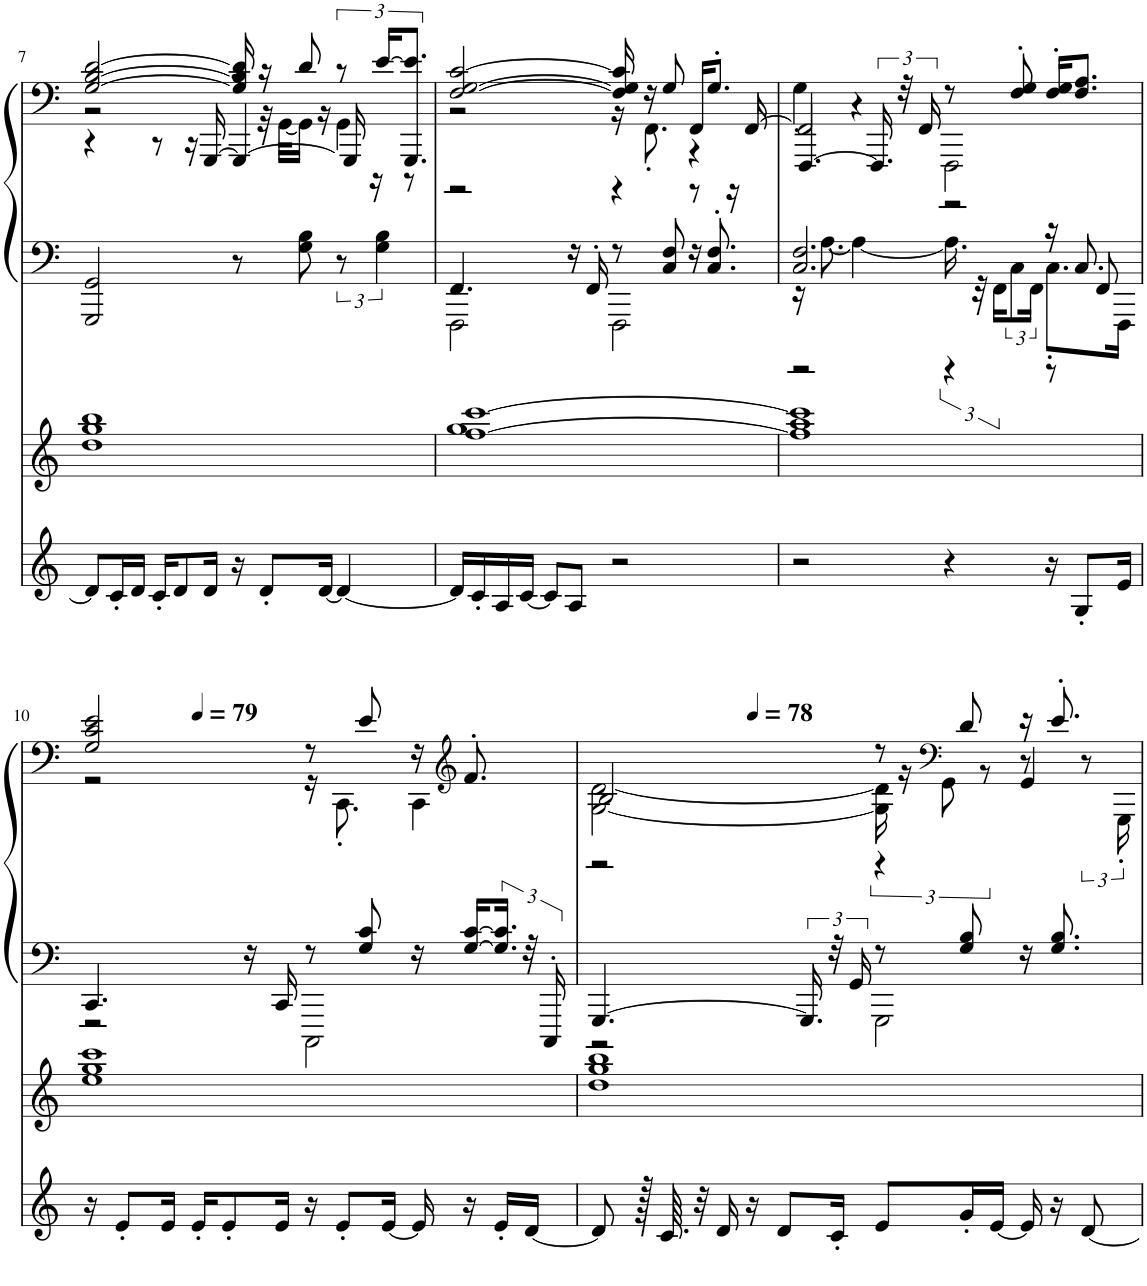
**kern	**kern	**kern	**kern
*part3	*part2	*part1	*part1
*staff4	*staff3	*staff2	*staff1
*I"Calliope	*I"Drawbar Organ	*I"Bright Piano	*
*	*	*I'Pno	*
!!LO:PB:g=z
*clefG2	*clefG2	*clefF4	*clefF4
*k[]	*k[]	*k[]	*k[]
*M4/4	*M4/4	*M4/4	*M4/4
=7	=7	=7	=7
*	*	*	*^
*	*	*	*	*^
8d/L]	1dd 1gg 1bb	2GGG/ 2GG/	[2G/ [2B/ [2d/	2r	4r
16c'/L	.	.	.	.	.
16d/JJ	.	.	.	.	.
16c'/KL	.	.	.	.	8r
8d/	.	.	.	.	.
.	.	.	.	.	16r
16d/Jk	.	.	.	.	[16GGG/
16r	.	8r	16G/] 16B/] 16d/]	16r	4GGG/_
8d'/L	.	.	16r	32r	.
.	.	.	.	[32GG\KLL	.
.	.	8G\ 8B\	8d/	16GG\JJ]	.
[16d/Jk	.	.	.	16r	.
4d/_	.	12r	12r	4GG\	16GGG/]
.	.	.	.	.	16r
.	.	6G\ 6B\	[24e/KL	.	.
.	.	.	12.GGG/ 12.e/]J	.	8r
=8	=8	=8	=8	=8	=8
*	*^	*^	*	*	*
16d/LL]	[1ff [1ccc	1gg	4.FF/	2FFF\	[2F/ [2G/ [2c/	2r	2r
16c'/	.	.	.	.	.	.	.
16A/	.	.	.	.	.	.	.
[16c/JJ	.	.	.	.	.	.	.
8c/L]	.	.	.	.	.	.	.
8A/J	.	.	16r	.	.	.	.
.	.	.	16FF'/	.	.	.	.
2r	.	.	8r	2FFF\	16F/] 16G/] 16c/]	16r	4r
.	.	.	.	.	16r	8.FF'\	.
.	.	.	8C/ 8F/	.	8G/	.	.
.	.	.	16r	.	16FF/KL	4r	8r
.	.	.	8.C/' 8.F/'	.	8.G'/J	.	.
.	.	.	.	.	.	.	16r
.	.	.	.	.	.	.	[16FF/
*	*v	*v	*	*	*	*	*
=9	=9	=9	=9	=9	=9	=9
*	*	*	*^	*	*	*
2r	1ff] 1aa 1ccc]	2.C/ 2.F/	16r	2r	[4.FFF/	4G'\	2FF/]
.	.	.	[8.A\	.	.	.	.
.	.	.	4A\_	.	.	4r	.
.	.	.	.	.	24.FFF/]	.	.
.	.	.	.	.	48r	.	.
.	.	.	.	.	24FF/	.	.
4r	.	.	24.A\]	4r	8r	2FFF\	2r
.	.	.	48r	.	.	.	.
.	.	.	24FF\KL	.	.	.	.
.	.	.	12C\	.	8F/' 8G/'	.	.
.	.	.	24FF\Jk	.	.	.	.
16r	.	16r	8.C'\L	8r	16F/' 16G/'KL	.	.
8G'/L	.	8.C/	.	.	8.F/ 8.A/J	.	.
.	.	.	.	8FF/	.	.	.
16e/Jk	.	.	16FFF\Jk	.	.	.	.
*	*	*	*v	*v	*	*	*
!!LO:LB:g=z	!!	!!
=10	=10	=10	=10	=10	=10	=10
16r	1ee 1gg 1ccc	4.CC/	2r	2G/ 2c/ 2e/	2r	4ryy
8e'/L	.	.	.	.	.	.
16e/Jk	.	.	.	.	.	.
*	*	*	*	*MM79	*	*
16e'/KL	.	.	.	.	.	2.ryy
8e'/	.	.	.	.	.	.
.	.	16r	.	.	.	.
16e/Jk	.	16CC/	.	.	.	.
16r	.	8r	2CCC\	8r	16r	.
8e'/L	.	.	.	.	8.CC'\	.
.	.	8G/ 8c/	.	8e/	.	.
[16e/Jk	.	.	.	.	.	.
16e/]	.	16r	.	16r	4CC\	.
*	*	*	*	*clefG2	*	*
16r	.	[16G/ [16c/LL	.	8.f'/	.	.
16e'/LL	.	24.G/] 24.c/]JJ	.	.	.	.
[16d/JJ	.	48r	.	.	.	.
.	.	24CCC'/	.	.	.	.
=11	=11	=11	=11	=11	=11	=11
*	*	*	*	*	*	*^
8d/]	1dd 1gg 1bb	[4.GGG/	2r	2B/	[2G\ [2d\	2r	4ryy
128r	.	.	.	.	.	.	.
64.c/	.	.	.	.	.	.	.
32r	.	.	.	.	.	.	.
16d/	.	.	.	.	.	.	.
*	*	*	*	*MM78	*	*	*
16r	.	.	.	.	.	.	2.ryy
8d/L	.	.	.	.	.	.	.
.	.	24.GGG/]	.	.	.	.	.
16c'/Jk	.	48r	.	.	.	.	.
.	.	24GG/	.	.	.	.	.
8e/L	.	8r	2GGG\	8r	24G\] 24d\]	4r	.
.	.	.	.	.	24r	.	.
*	*	*	*	*clefF4	*	*	*
.	.	.	.	.	12GG\	.	.
16g'/L	.	8G/ 8B/	.	8d/	.	.	.
.	.	.	.	.	12r	.	.
[16e/JJ	.	.	.	.	.	.	.
16e/]	.	16r	.	16r	8r	4GG/	.
16r	.	8.G/ 8.B/	.	8.e'/	.	.	.
[8d/	.	.	.	.	12r	.	.
.	.	.	.	.	24GGG'\	.	.
*	*	*v	*v	*	*	*	*
*	*	*	*v	*v	*v	*v
=	=	=	=
*-	*-	*-	*-
